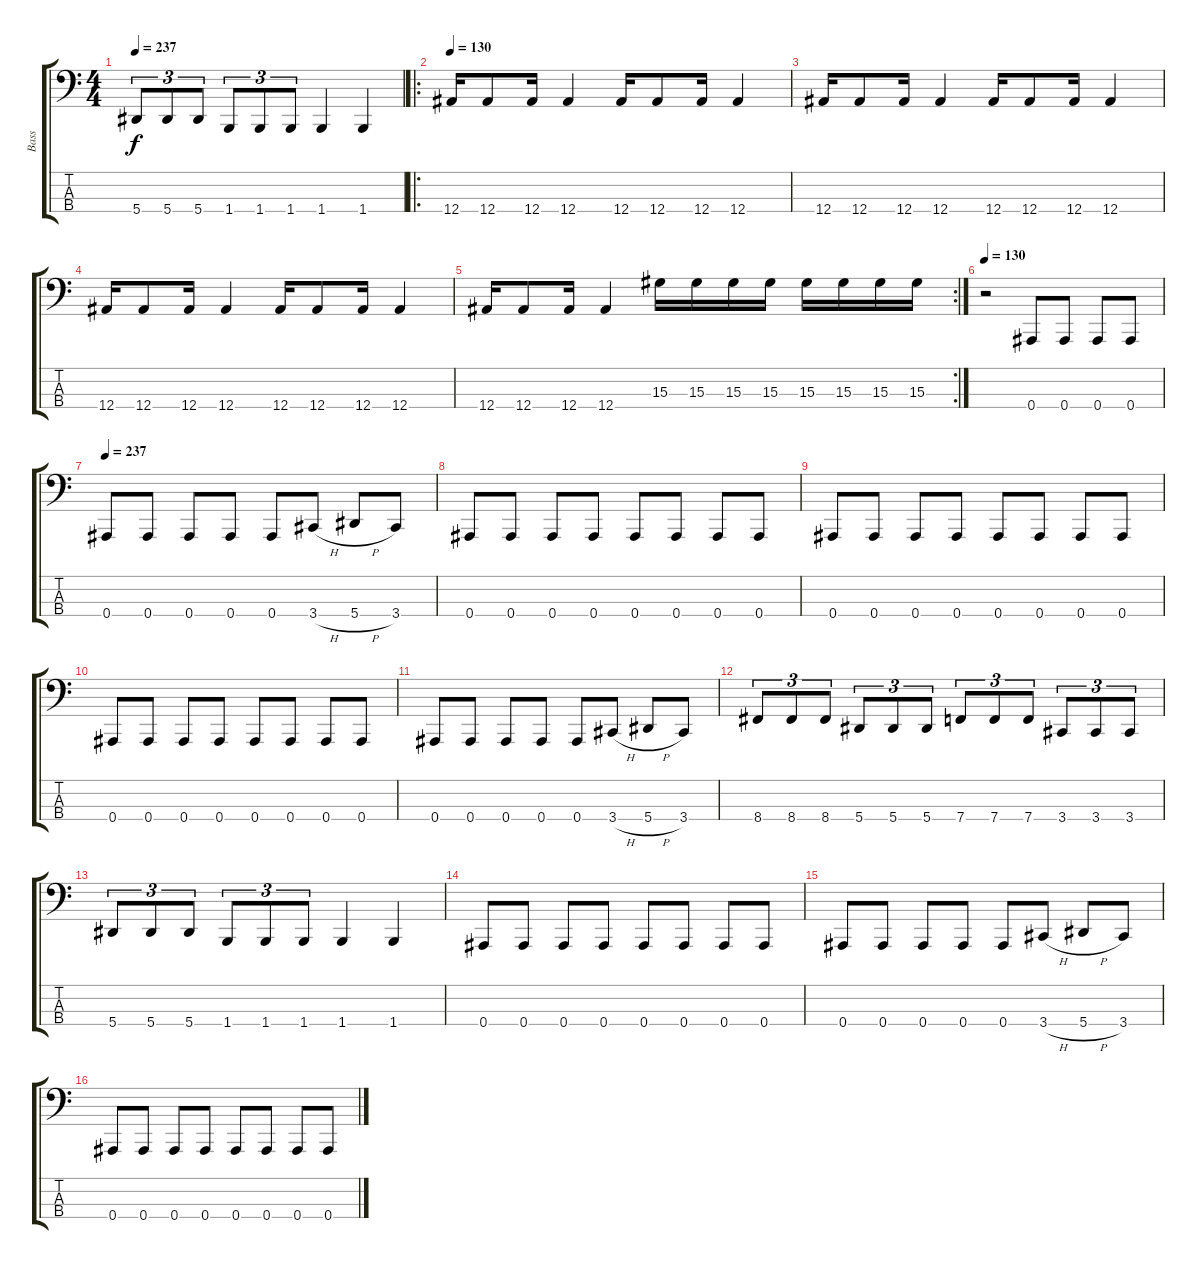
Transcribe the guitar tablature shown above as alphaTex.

\track ("Bass" "Bass") {instrument electricbassfinger}
\staff {score tabs}
\tuning (Eb2 Bb1 F1 Bb0) {hide}
\ts (4 4)
\tempo 237
\clef f4
\ks c
5.4.8{tu (3 2) dy f} 5.4.8{tu (3 2)} 5.4.8{tu (3 2)} 1.4.8{tu (3 2)} 1.4.8{tu (3 2)} 1.4.8{tu (3 2)} 1.4.4 1.4.4 |
\ro
\tempo 130
12.4.16 12.4.8 12.4.16 12.4.4 12.4.16 12.4.8 12.4.16 12.4.4 |
12.4.16 12.4.8 12.4.16 12.4.4 12.4.16 12.4.8 12.4.16 12.4.4 |
12.4.16 12.4.8 12.4.16 12.4.4 12.4.16 12.4.8 12.4.16 12.4.4 |
\rc 2
12.4.16 12.4.8 12.4.16 12.4.4 15.3.16 15.3.16 15.3.16 15.3.16 15.3.16 15.3.16 15.3.16 15.3.16 |
\tempo 130
r.2 0.4.8 0.4.8 0.4.8 0.4.8 |
\tempo 237
0.4.8 0.4.8 0.4.8 0.4.8 0.4.8 3.4{h}.8 5.4{h}.8 3.4.8 |
0.4.8 0.4.8 0.4.8 0.4.8 0.4.8 0.4.8 0.4.8 0.4.8 |
0.4.8 0.4.8 0.4.8 0.4.8 0.4.8 0.4.8 0.4.8 0.4.8 |
0.4.8 0.4.8 0.4.8 0.4.8 0.4.8 0.4.8 0.4.8 0.4.8 |
0.4.8 0.4.8 0.4.8 0.4.8 0.4.8 3.4{h}.8 5.4{h}.8 3.4.8 |
8.4.8{tu (3 2)} 8.4.8{tu (3 2)} 8.4.8{tu (3 2)} 5.4.8{tu (3 2)} 5.4.8{tu (3 2)} 5.4.8{tu (3 2)} 7.4.8{tu (3 2)} 7.4.8{tu (3 2)} 7.4.8{tu (3 2)} 3.4.8{tu (3 2)} 3.4.8{tu (3 2)} 3.4.8{tu (3 2)} |
5.4.8{tu (3 2)} 5.4.8{tu (3 2)} 5.4.8{tu (3 2)} 1.4.8{tu (3 2)} 1.4.8{tu (3 2)} 1.4.8{tu (3 2)} 1.4.4 1.4.4 |
0.4.8 0.4.8 0.4.8 0.4.8 0.4.8 0.4.8 0.4.8 0.4.8 |
0.4.8 0.4.8 0.4.8 0.4.8 0.4.8 3.4{h}.8 5.4{h}.8 3.4.8 |
0.4.8 0.4.8 0.4.8 0.4.8 0.4.8 0.4.8 0.4.8 0.4.8
